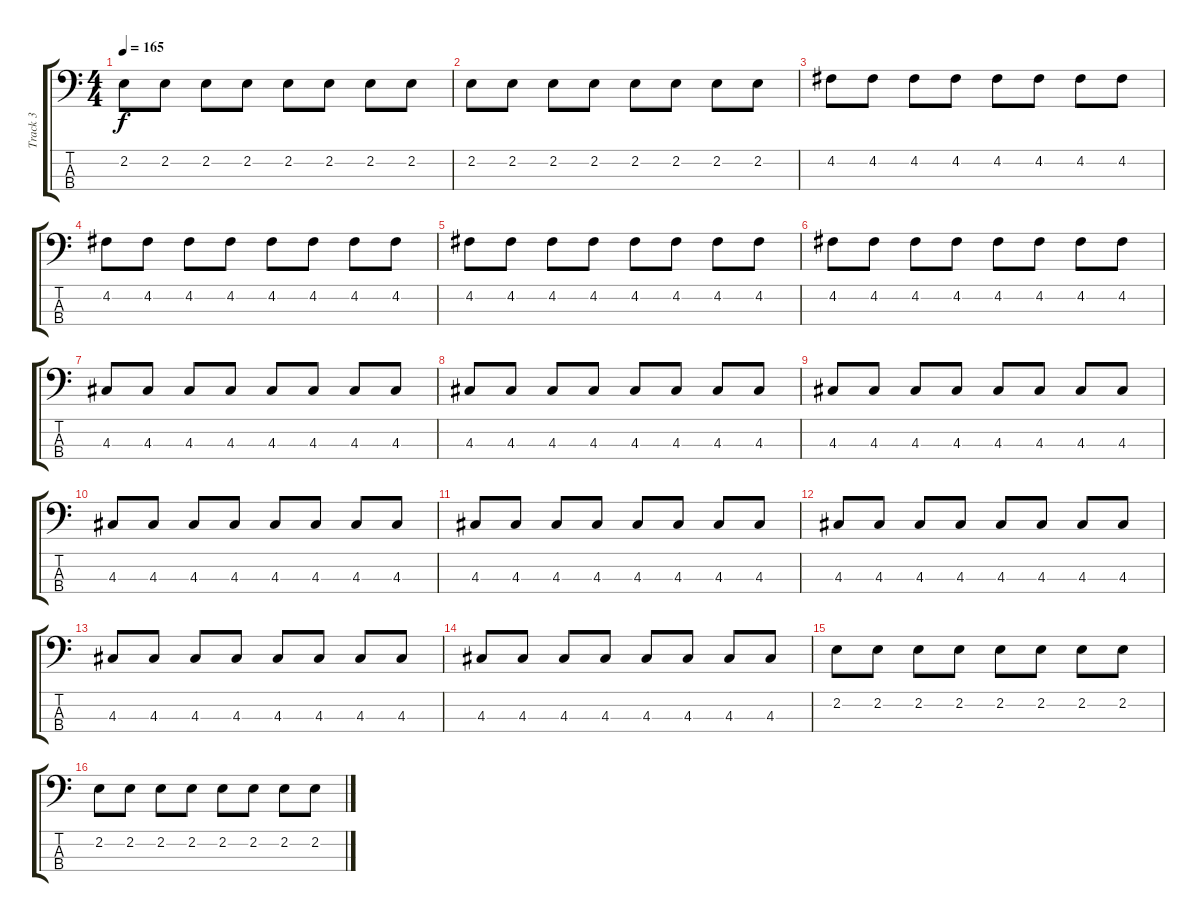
\track ("Track 3" "Track 3") {instrument electricbassfinger}
\staff {score tabs}
\tuning (G2 D2 A1 E1) {hide}
\ts (4 4)
\tempo 165
\clef f4
\ks c
2.2.8{dy f} 2.2.8 2.2.8 2.2.8 2.2.8 2.2.8 2.2.8 2.2.8 |
2.2.8 2.2.8 2.2.8 2.2.8 2.2.8 2.2.8 2.2.8 2.2.8 |
4.2.8 4.2.8 4.2.8 4.2.8 4.2.8 4.2.8 4.2.8 4.2.8 |
4.2.8 4.2.8 4.2.8 4.2.8 4.2.8 4.2.8 4.2.8 4.2.8 |
4.2.8 4.2.8 4.2.8 4.2.8 4.2.8 4.2.8 4.2.8 4.2.8 |
4.2.8 4.2.8 4.2.8 4.2.8 4.2.8 4.2.8 4.2.8 4.2.8 |
4.3.8 4.3.8 4.3.8 4.3.8 4.3.8 4.3.8 4.3.8 4.3.8 |
4.3.8 4.3.8 4.3.8 4.3.8 4.3.8 4.3.8 4.3.8 4.3.8 |
4.3.8 4.3.8 4.3.8 4.3.8 4.3.8 4.3.8 4.3.8 4.3.8 |
4.3.8 4.3.8 4.3.8 4.3.8 4.3.8 4.3.8 4.3.8 4.3.8 |
4.3.8 4.3.8 4.3.8 4.3.8 4.3.8 4.3.8 4.3.8 4.3.8 |
4.3.8 4.3.8 4.3.8 4.3.8 4.3.8 4.3.8 4.3.8 4.3.8 |
4.3.8 4.3.8 4.3.8 4.3.8 4.3.8 4.3.8 4.3.8 4.3.8 |
4.3.8 4.3.8 4.3.8 4.3.8 4.3.8 4.3.8 4.3.8 4.3.8 |
2.2.8 2.2.8 2.2.8 2.2.8 2.2.8 2.2.8 2.2.8 2.2.8 |
2.2.8 2.2.8 2.2.8 2.2.8 2.2.8 2.2.8 2.2.8 2.2.8
